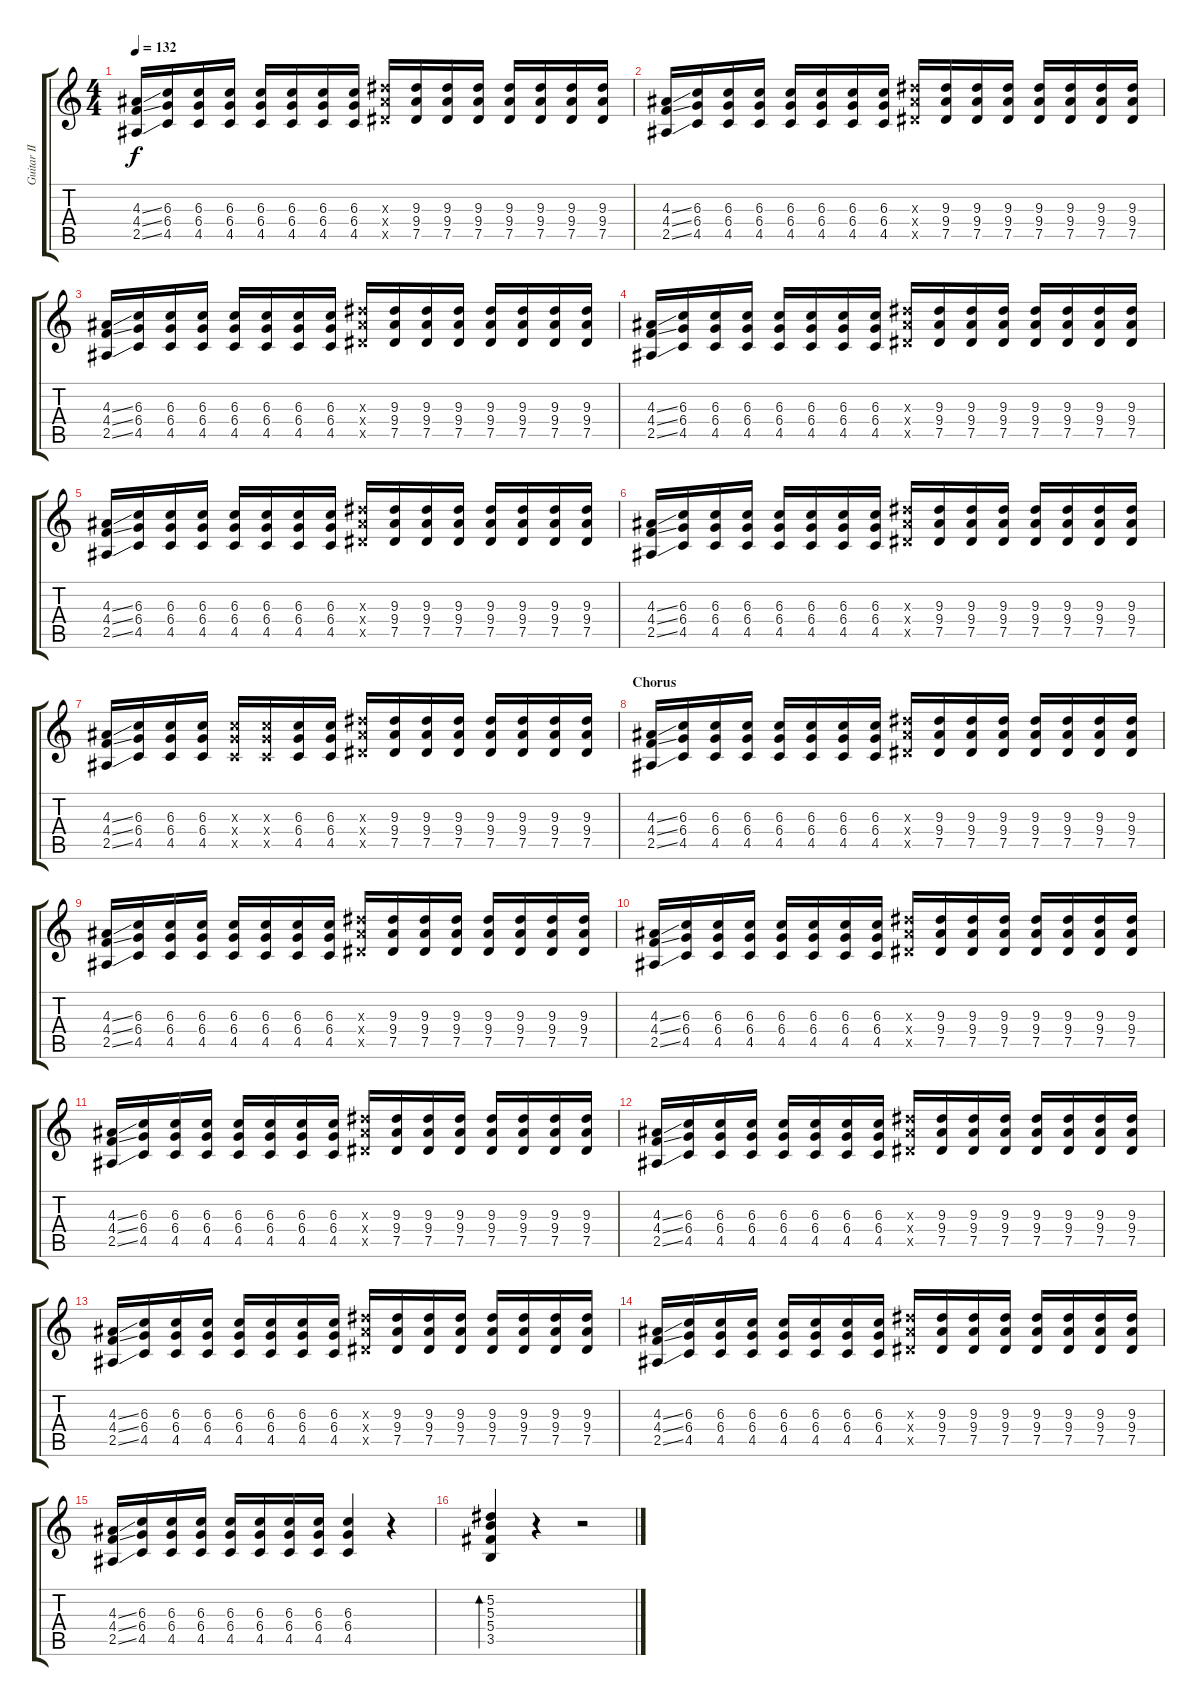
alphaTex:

\track ("Guitar II" "Guitar II") {instrument distortionguitar}
\staff {score tabs}
\tuning (Eb4 Bb3 Gb3 Db3 Ab2 Eb2) {hide}
\ts (4 4)
\tempo 132
\clef g2
\ks c
(4.3{ss} 4.4{ss} 2.5{ss}).16{dy f} (6.3 6.4 4.5).16 (6.3 6.4 4.5).16 (6.3 6.4 4.5).16 (6.3 6.4 4.5).16 (6.3 6.4 4.5).16 (6.3 6.4 4.5).16 (6.3 6.4 4.5).16 (9.3{x} 9.4{x} 7.5{x}).16 (9.3 9.4 7.5).16 (9.3 9.4 7.5).16 (9.3 9.4 7.5).16 (9.3 9.4 7.5).16 (9.3 9.4 7.5).16 (9.3 9.4 7.5).16 (9.3 9.4 7.5).16 |
(4.3{ss} 4.4{ss} 2.5{ss}).16 (6.3 6.4 4.5).16 (6.3 6.4 4.5).16 (6.3 6.4 4.5).16 (6.3 6.4 4.5).16 (6.3 6.4 4.5).16 (6.3 6.4 4.5).16 (6.3 6.4 4.5).16 (9.3{x} 9.4{x} 7.5{x}).16 (9.3 9.4 7.5).16 (9.3 9.4 7.5).16 (9.3 9.4 7.5).16 (9.3 9.4 7.5).16 (9.3 9.4 7.5).16 (9.3 9.4 7.5).16 (9.3 9.4 7.5).16 |
(4.3{ss} 4.4{ss} 2.5{ss}).16 (6.3 6.4 4.5).16 (6.3 6.4 4.5).16 (6.3 6.4 4.5).16 (6.3 6.4 4.5).16 (6.3 6.4 4.5).16 (6.3 6.4 4.5).16 (6.3 6.4 4.5).16 (9.3{x} 9.4{x} 7.5{x}).16 (9.3 9.4 7.5).16 (9.3 9.4 7.5).16 (9.3 9.4 7.5).16 (9.3 9.4 7.5).16 (9.3 9.4 7.5).16 (9.3 9.4 7.5).16 (9.3 9.4 7.5).16 |
(4.3{ss} 4.4{ss} 2.5{ss}).16 (6.3 6.4 4.5).16 (6.3 6.4 4.5).16 (6.3 6.4 4.5).16 (6.3 6.4 4.5).16 (6.3 6.4 4.5).16 (6.3 6.4 4.5).16 (6.3 6.4 4.5).16 (9.3{x} 9.4{x} 7.5{x}).16 (9.3 9.4 7.5).16 (9.3 9.4 7.5).16 (9.3 9.4 7.5).16 (9.3 9.4 7.5).16 (9.3 9.4 7.5).16 (9.3 9.4 7.5).16 (9.3 9.4 7.5).16 |
(4.3{ss} 4.4{ss} 2.5{ss}).16 (6.3 6.4 4.5).16 (6.3 6.4 4.5).16 (6.3 6.4 4.5).16 (6.3 6.4 4.5).16 (6.3 6.4 4.5).16 (6.3 6.4 4.5).16 (6.3 6.4 4.5).16 (9.3{x} 9.4{x} 7.5{x}).16 (9.3 9.4 7.5).16 (9.3 9.4 7.5).16 (9.3 9.4 7.5).16 (9.3 9.4 7.5).16 (9.3 9.4 7.5).16 (9.3 9.4 7.5).16 (9.3 9.4 7.5).16 |
(4.3{ss} 4.4{ss} 2.5{ss}).16 (6.3 6.4 4.5).16 (6.3 6.4 4.5).16 (6.3 6.4 4.5).16 (6.3 6.4 4.5).16 (6.3 6.4 4.5).16 (6.3 6.4 4.5).16 (6.3 6.4 4.5).16 (9.3{x} 9.4{x} 7.5{x}).16 (9.3 9.4 7.5).16 (9.3 9.4 7.5).16 (9.3 9.4 7.5).16 (9.3 9.4 7.5).16 (9.3 9.4 7.5).16 (9.3 9.4 7.5).16 (9.3 9.4 7.5).16 |
(4.3{ss} 4.4{ss} 2.5{ss}).16 (6.3 6.4 4.5).16 (6.3 6.4 4.5).16 (6.3 6.4 4.5).16 (6.3{x} 6.4{x} 4.5{x}).16 (6.3{x} 6.4{x} 4.5{x}).16 (6.3 6.4 4.5).16 (6.3 6.4 4.5).16 (9.3{x} 9.4{x} 7.5{x}).16 (9.3 9.4 7.5).16 (9.3 9.4 7.5).16 (9.3 9.4 7.5).16 (9.3 9.4 7.5).16 (9.3 9.4 7.5).16 (9.3 9.4 7.5).16 (9.3 9.4 7.5).16 |
\section ("" "Chorus")
(4.3{ss} 4.4{ss} 2.5{ss}).16 (6.3 6.4 4.5).16 (6.3 6.4 4.5).16 (6.3 6.4 4.5).16 (6.3 6.4 4.5).16 (6.3 6.4 4.5).16 (6.3 6.4 4.5).16 (6.3 6.4 4.5).16 (9.3{x} 9.4{x} 7.5{x}).16 (9.3 9.4 7.5).16 (9.3 9.4 7.5).16 (9.3 9.4 7.5).16 (9.3 9.4 7.5).16 (9.3 9.4 7.5).16 (9.3 9.4 7.5).16 (9.3 9.4 7.5).16 |
(4.3{ss} 4.4{ss} 2.5{ss}).16 (6.3 6.4 4.5).16 (6.3 6.4 4.5).16 (6.3 6.4 4.5).16 (6.3 6.4 4.5).16 (6.3 6.4 4.5).16 (6.3 6.4 4.5).16 (6.3 6.4 4.5).16 (9.3{x} 9.4{x} 7.5{x}).16 (9.3 9.4 7.5).16 (9.3 9.4 7.5).16 (9.3 9.4 7.5).16 (9.3 9.4 7.5).16 (9.3 9.4 7.5).16 (9.3 9.4 7.5).16 (9.3 9.4 7.5).16 |
(4.3{ss} 4.4{ss} 2.5{ss}).16 (6.3 6.4 4.5).16 (6.3 6.4 4.5).16 (6.3 6.4 4.5).16 (6.3 6.4 4.5).16 (6.3 6.4 4.5).16 (6.3 6.4 4.5).16 (6.3 6.4 4.5).16 (9.3{x} 9.4{x} 7.5{x}).16 (9.3 9.4 7.5).16 (9.3 9.4 7.5).16 (9.3 9.4 7.5).16 (9.3 9.4 7.5).16 (9.3 9.4 7.5).16 (9.3 9.4 7.5).16 (9.3 9.4 7.5).16 |
(4.3{ss} 4.4{ss} 2.5{ss}).16 (6.3 6.4 4.5).16 (6.3 6.4 4.5).16 (6.3 6.4 4.5).16 (6.3 6.4 4.5).16 (6.3 6.4 4.5).16 (6.3 6.4 4.5).16 (6.3 6.4 4.5).16 (9.3{x} 9.4{x} 7.5{x}).16 (9.3 9.4 7.5).16 (9.3 9.4 7.5).16 (9.3 9.4 7.5).16 (9.3 9.4 7.5).16 (9.3 9.4 7.5).16 (9.3 9.4 7.5).16 (9.3 9.4 7.5).16 |
(4.3{ss} 4.4{ss} 2.5{ss}).16 (6.3 6.4 4.5).16 (6.3 6.4 4.5).16 (6.3 6.4 4.5).16 (6.3 6.4 4.5).16 (6.3 6.4 4.5).16 (6.3 6.4 4.5).16 (6.3 6.4 4.5).16 (9.3{x} 9.4{x} 7.5{x}).16 (9.3 9.4 7.5).16 (9.3 9.4 7.5).16 (9.3 9.4 7.5).16 (9.3 9.4 7.5).16 (9.3 9.4 7.5).16 (9.3 9.4 7.5).16 (9.3 9.4 7.5).16 |
(4.3{ss} 4.4{ss} 2.5{ss}).16 (6.3 6.4 4.5).16 (6.3 6.4 4.5).16 (6.3 6.4 4.5).16 (6.3 6.4 4.5).16 (6.3 6.4 4.5).16 (6.3 6.4 4.5).16 (6.3 6.4 4.5).16 (9.3{x} 9.4{x} 7.5{x}).16 (9.3 9.4 7.5).16 (9.3 9.4 7.5).16 (9.3 9.4 7.5).16 (9.3 9.4 7.5).16 (9.3 9.4 7.5).16 (9.3 9.4 7.5).16 (9.3 9.4 7.5).16 |
(4.3{ss} 4.4{ss} 2.5{ss}).16 (6.3 6.4 4.5).16 (6.3 6.4 4.5).16 (6.3 6.4 4.5).16 (6.3 6.4 4.5).16 (6.3 6.4 4.5).16 (6.3 6.4 4.5).16 (6.3 6.4 4.5).16 (9.3{x} 9.4{x} 7.5{x}).16 (9.3 9.4 7.5).16 (9.3 9.4 7.5).16 (9.3 9.4 7.5).16 (9.3 9.4 7.5).16 (9.3 9.4 7.5).16 (9.3 9.4 7.5).16 (9.3 9.4 7.5).16 |
(4.3{ss} 4.4{ss} 2.5{ss}).16 (6.3 6.4 4.5).16 (6.3 6.4 4.5).16 (6.3 6.4 4.5).16 (6.3 6.4 4.5).16 (6.3 6.4 4.5).16 (6.3 6.4 4.5).16 (6.3 6.4 4.5).16 (6.3 6.4 4.5).4 r.4 |
(5.2 5.3 5.4 3.5).4{bd 60} r.4 r.2
